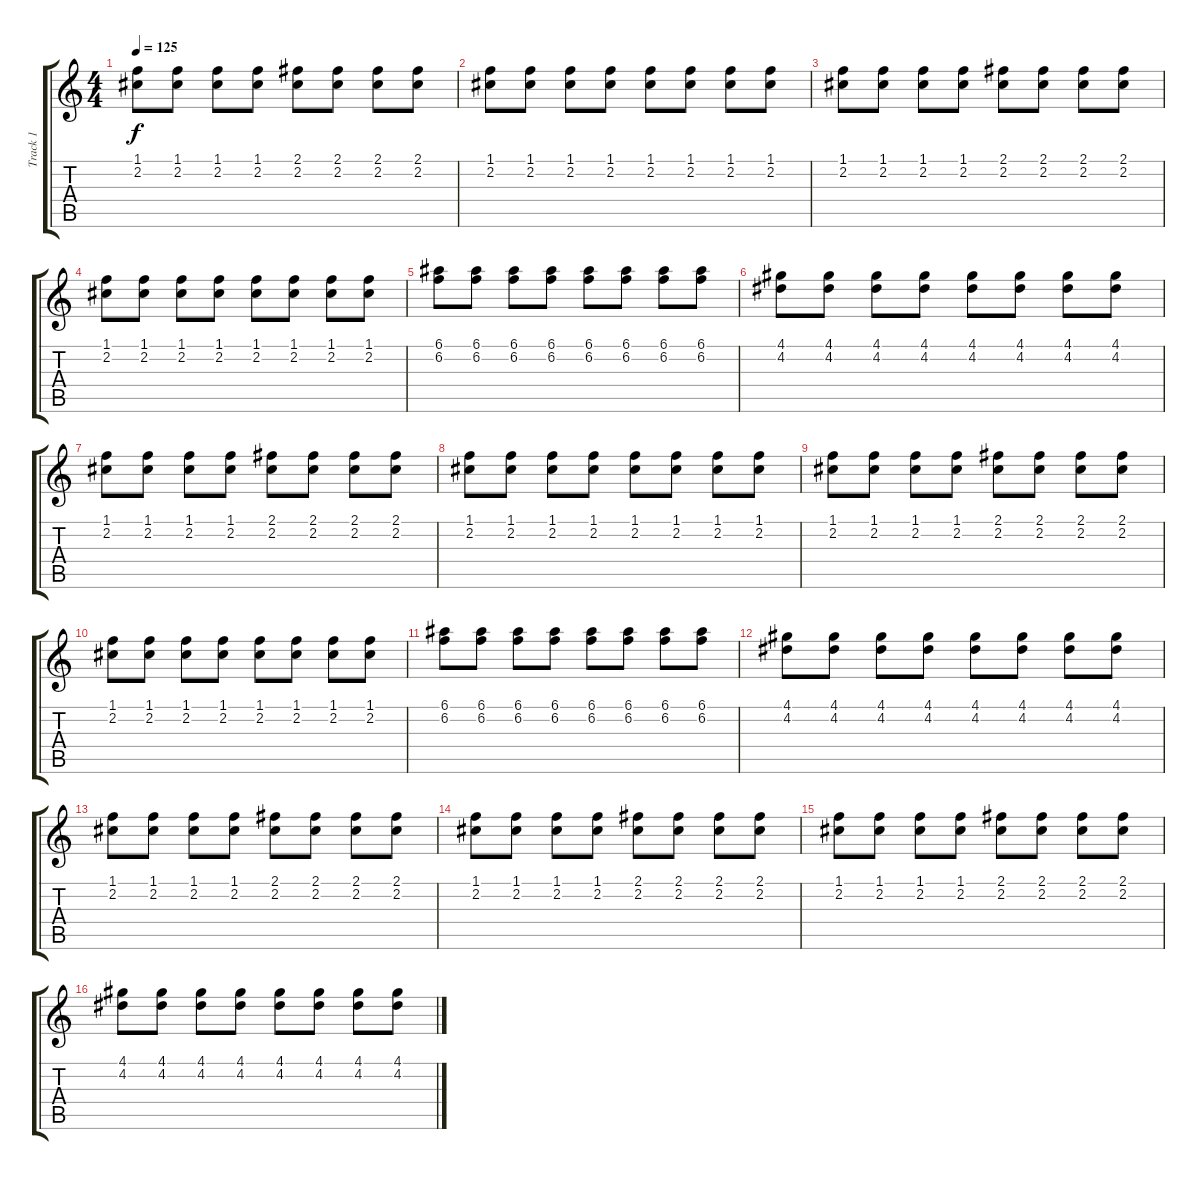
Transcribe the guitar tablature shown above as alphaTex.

\track ("Track 1" "Track 1") {instrument distortionguitar}
\staff {score tabs}
\tuning (E4 B3 G3 D3 A2 E2) {hide}
\ts (4 4)
\tempo 125
\clef g2
\ks c
(1.1 2.2).8{dy f} (1.1 2.2).8 (1.1 2.2).8 (1.1 2.2).8 (2.1 2.2).8 (2.1 2.2).8 (2.1 2.2).8 (2.1 2.2).8 |
(1.1 2.2).8 (1.1 2.2).8 (1.1 2.2).8 (1.1 2.2).8 (1.1 2.2).8 (1.1 2.2).8 (1.1 2.2).8 (1.1 2.2).8 |
(1.1 2.2).8 (1.1 2.2).8 (1.1 2.2).8 (1.1 2.2).8 (2.1 2.2).8 (2.1 2.2).8 (2.1 2.2).8 (2.1 2.2).8 |
(1.1 2.2).8 (1.1 2.2).8 (1.1 2.2).8 (1.1 2.2).8 (1.1 2.2).8 (1.1 2.2).8 (1.1 2.2).8 (1.1 2.2).8 |
(6.1 6.2).8 (6.1 6.2).8 (6.1 6.2).8 (6.1 6.2).8 (6.1 6.2).8 (6.1 6.2).8 (6.1 6.2).8 (6.1 6.2).8 |
(4.1 4.2).8 (4.1 4.2).8 (4.1 4.2).8 (4.1 4.2).8 (4.1 4.2).8 (4.1 4.2).8 (4.1 4.2).8 (4.1 4.2).8 |
(1.1 2.2).8 (1.1 2.2).8 (1.1 2.2).8 (1.1 2.2).8 (2.1 2.2).8 (2.1 2.2).8 (2.1 2.2).8 (2.1 2.2).8 |
(1.1 2.2).8 (1.1 2.2).8 (1.1 2.2).8 (1.1 2.2).8 (1.1 2.2).8 (1.1 2.2).8 (1.1 2.2).8 (1.1 2.2).8 |
(1.1 2.2).8 (1.1 2.2).8 (1.1 2.2).8 (1.1 2.2).8 (2.1 2.2).8 (2.1 2.2).8 (2.1 2.2).8 (2.1 2.2).8 |
(1.1 2.2).8 (1.1 2.2).8 (1.1 2.2).8 (1.1 2.2).8 (1.1 2.2).8 (1.1 2.2).8 (1.1 2.2).8 (1.1 2.2).8 |
(6.1 6.2).8 (6.1 6.2).8 (6.1 6.2).8 (6.1 6.2).8 (6.1 6.2).8 (6.1 6.2).8 (6.1 6.2).8 (6.1 6.2).8 |
(4.1 4.2).8 (4.1 4.2).8 (4.1 4.2).8 (4.1 4.2).8 (4.1 4.2).8 (4.1 4.2).8 (4.1 4.2).8 (4.1 4.2).8 |
(1.1 2.2).8 (1.1 2.2).8 (1.1 2.2).8 (1.1 2.2).8 (2.1 2.2).8 (2.1 2.2).8 (2.1 2.2).8 (2.1 2.2).8 |
(1.1 2.2).8 (1.1 2.2).8 (1.1 2.2).8 (1.1 2.2).8 (2.1 2.2).8 (2.1 2.2).8 (2.1 2.2).8 (2.1 2.2).8 |
(1.1 2.2).8 (1.1 2.2).8 (1.1 2.2).8 (1.1 2.2).8 (2.1 2.2).8 (2.1 2.2).8 (2.1 2.2).8 (2.1 2.2).8 |
(4.1 4.2).8 (4.1 4.2).8 (4.1 4.2).8 (4.1 4.2).8 (4.1 4.2).8 (4.1 4.2).8 (4.1 4.2).8 (4.1 4.2).8
